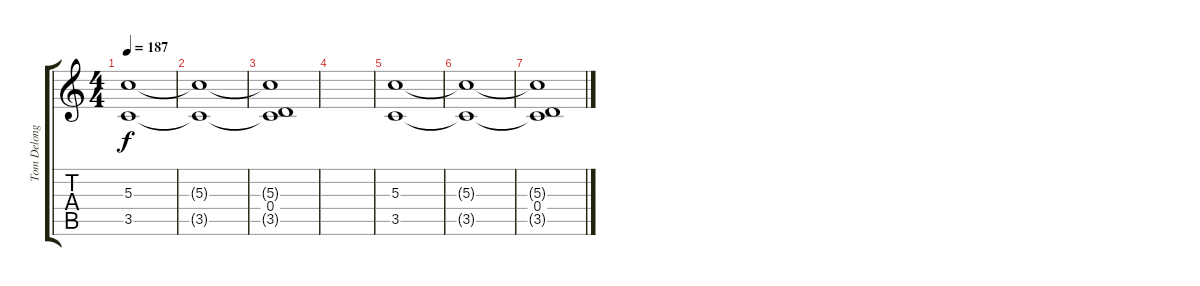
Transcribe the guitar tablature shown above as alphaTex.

\track ("Tom Delonge Lead Guitar" "Tom Delong") {instrument distortionguitar}
\staff {score tabs}
\tuning (E4 B3 G3 D3 A2 E2) {hide}
\ts (4 4)
\tempo 187
\clef g2
\ks c
(5.3 3.5).1{dy f volume 0 balance 0} |
(5.3{t} 3.5{t}).1{balance 16} |
(5.3{t} 0.4 3.5{t}).1 |
|
(5.3 3.5).1{volume 0 balance 0} |
(5.3{t} 3.5{t}).1{balance 16} |
(5.3{t} 0.4 3.5{t}).1
